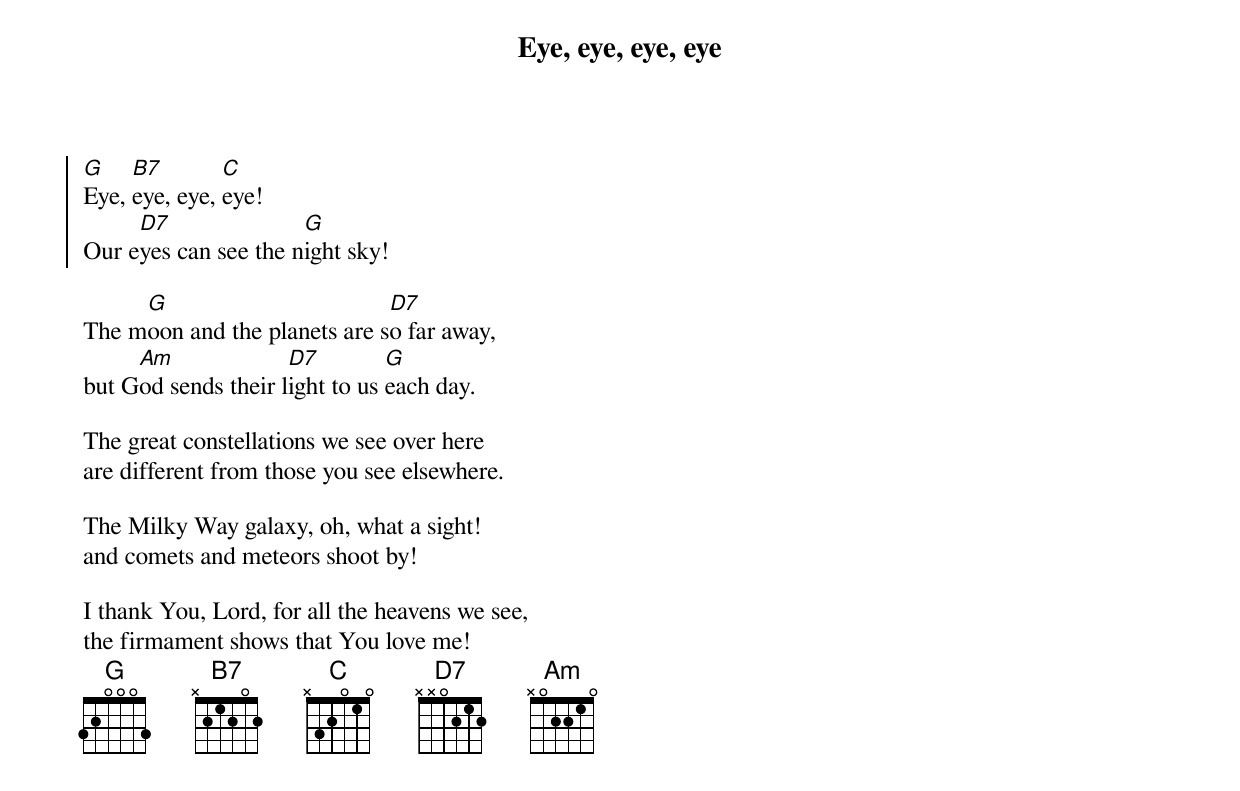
{title: Eye, eye, eye, eye}

{start_of_chorus}
[G]Eye, [B7]eye, eye, [C]eye!
Our e[D7]yes can see the n[G]ight sky!
{end_of_chorus}

The m[G]oon and the planets are s[D7]o far away,
but G[Am]od sends their l[D7]ight to us [G]each day.

The great constellations we see over here
are different from those you see elsewhere.

The Milky Way galaxy, oh, what a sight!
and comets and meteors shoot by!

I thank You, Lord, for all the heavens we see,
the firmament shows that You love me!
